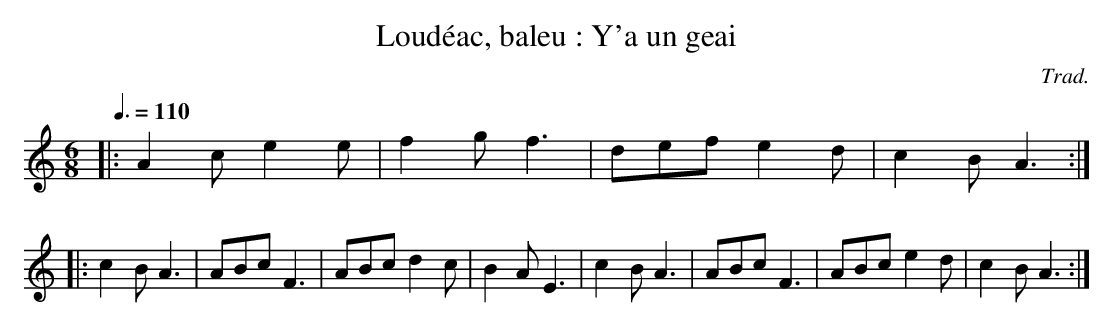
X:1
T:Loudéac, baleu : Y'a un geai
C:Trad.
M:6/8
L:1/8
Q:3/8=110
K:C
|: A2c e2e | f2g f3 | def e2d | c2B A3 :|
|: c2B A3 | ABc F3 | ABc d2c | B2A E3 | c2B A3 | ABc F3 | ABc e2d | c2B A3 :|
